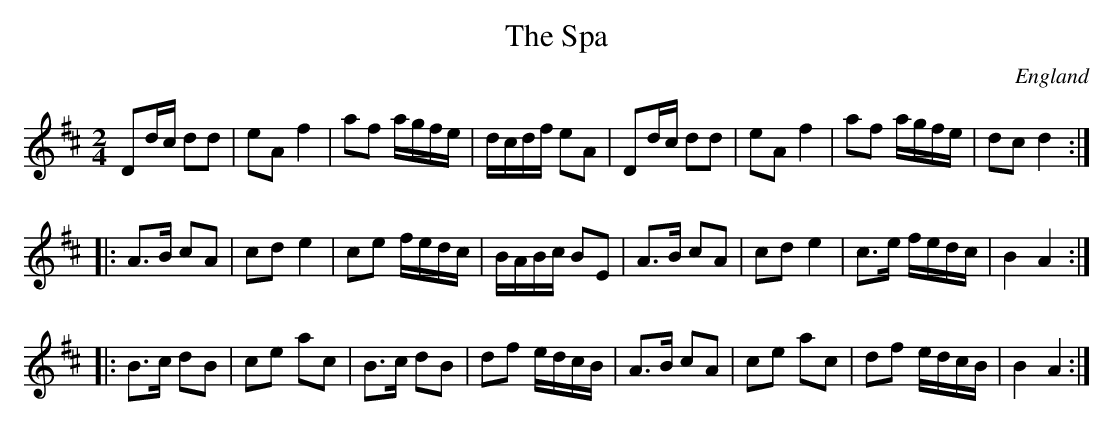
X:1
T:Spa, The
O:England
M:2/4
K:D
D2dc d2d2 | e2A2 f4 | a2f2 agfe | dcdf e2A2 |\
D2dc d2d2 | e2A2 f4 | a2f2 agfe | d2c2 d4 :|*
|:A3B c2A2 | c2d2 e4 | c2e2 fedc | BABc B2E2 |\
A3B c2A2 | c2d2 e4 | c3e fedc | B4A4 :|*
|:B3c d2B2 | c2e2 a2c2 | B3c d2B2 | d2f2 edcB | \
A3B c2A2 | c2e2 a2c2 | d2f2 edcB | B4A4 :|**
